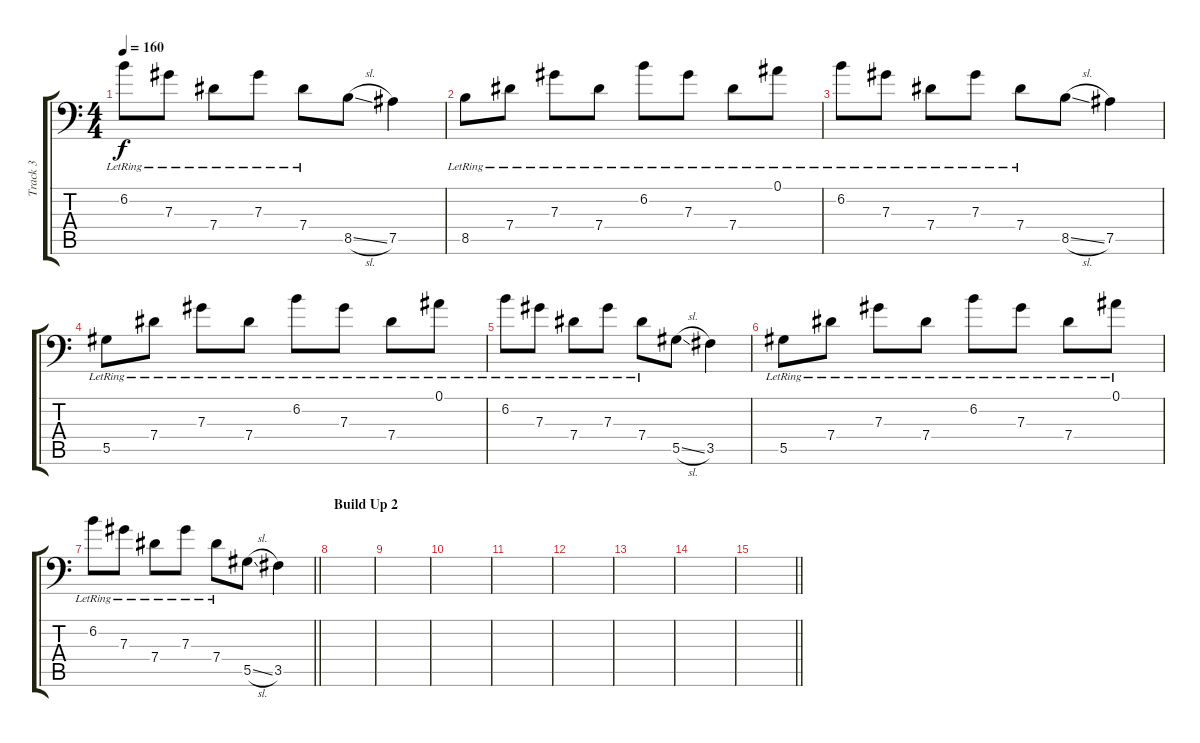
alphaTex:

\track ("Track 3" "Track 3") {instrument distortionguitar}
\staff {score tabs}
\tuning (Bb3 F3 Db3 Ab2 Eb2 Ab1) {hide}
\ts (4 4)
\tempo 160
\clef f4
\ks c
6.2{lr}.8{dy f} 7.3{lr}.8 7.4{lr}.8 7.3{lr}.8 7.4{lr}.8 8.5{sl}.8 7.5.4 |
8.5{lr}.8 7.4{lr}.8 7.3{lr}.8 7.4{lr}.8 6.2{lr}.8 7.3{lr}.8 7.4{lr}.8 0.1{lr}.8 |
6.2{lr}.8 7.3{lr}.8 7.4{lr}.8 7.3{lr}.8 7.4{lr}.8 8.5{sl}.8 7.5.4 |
5.5{lr}.8 7.4{lr}.8 7.3{lr}.8 7.4{lr}.8 6.2{lr}.8 7.3{lr}.8 7.4{lr}.8 0.1{lr}.8 |
6.2{lr}.8 7.3{lr}.8 7.4{lr}.8 7.3{lr}.8 7.4{lr}.8 5.5{sl}.8 3.5.4 |
5.5{lr}.8 7.4{lr}.8 7.3{lr}.8 7.4{lr}.8 6.2{lr}.8 7.3{lr}.8 7.4{lr}.8 0.1{lr}.8 |
\barLineRight lightlight
6.2{lr}.8 7.3{lr}.8 7.4{lr}.8 7.3{lr}.8 7.4{lr}.8 5.5{sl}.8 3.5.4 |
\section ("" "Build Up 2")
|
|
|
|
|
|
|
\barLineRight lightlight
